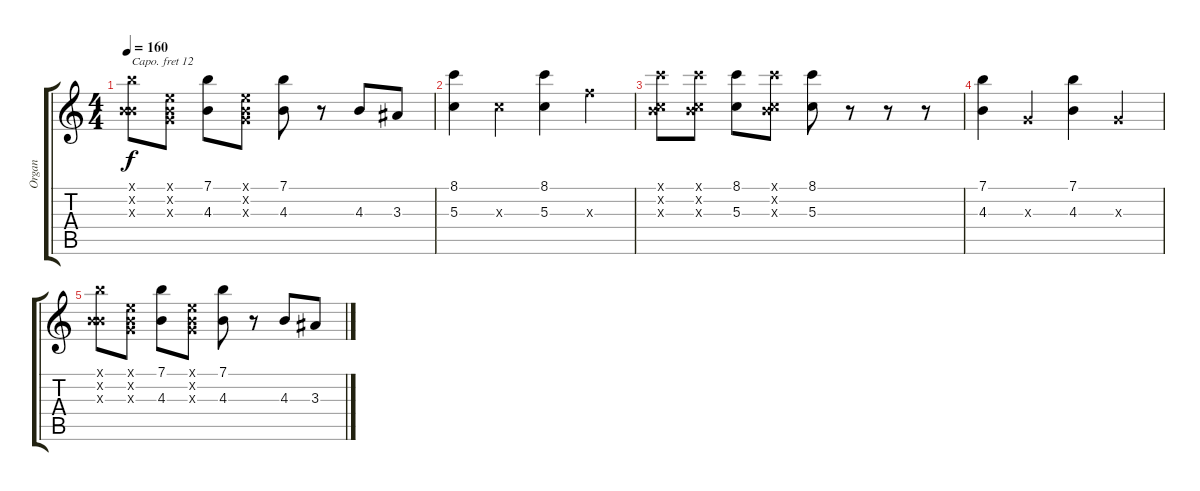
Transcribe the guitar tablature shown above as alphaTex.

\track ("Organ" "Organ") {instrument drawbarorgan}
\staff {score tabs}
\capo 12
\tuning (E4 B3 G3 D3 A2 E2) {hide}
\ts (4 4)
\tempo 160
\clef g2
\ks c
(7.1{x} 0.2{x} 4.3{x}).8{dy f} (0.1{x} 0.2{x} 0.3{x}).8 (7.1 4.3).8 (0.1{x} 0.2{x} 0.3{x}).8 (7.1 4.3).8 r.8 4.3.8 3.3.8 |
(8.1 5.3).4 5.3{x}.4 (8.1 5.3).4 10.3{x}.4 |
(8.1{x} 0.2{x} 5.3{x}).8 (8.1{x} 0.2{x} 5.3{x}).8 (8.1 5.3).8 (8.1{x} 0.2{x} 5.3{x}).8 (8.1 5.3).8 r.8 r.8 r.8 |
(7.1 4.3).4 0.3{x}.4 (7.1 4.3).4 0.3{x}.4 |
(7.1{x} 0.2{x} 4.3{x}).8 (0.1{x} 0.2{x} 0.3{x}).8 (7.1 4.3).8 (0.1{x} 0.2{x} 0.3{x}).8 (7.1 4.3).8 r.8 4.3.8 3.3.8
